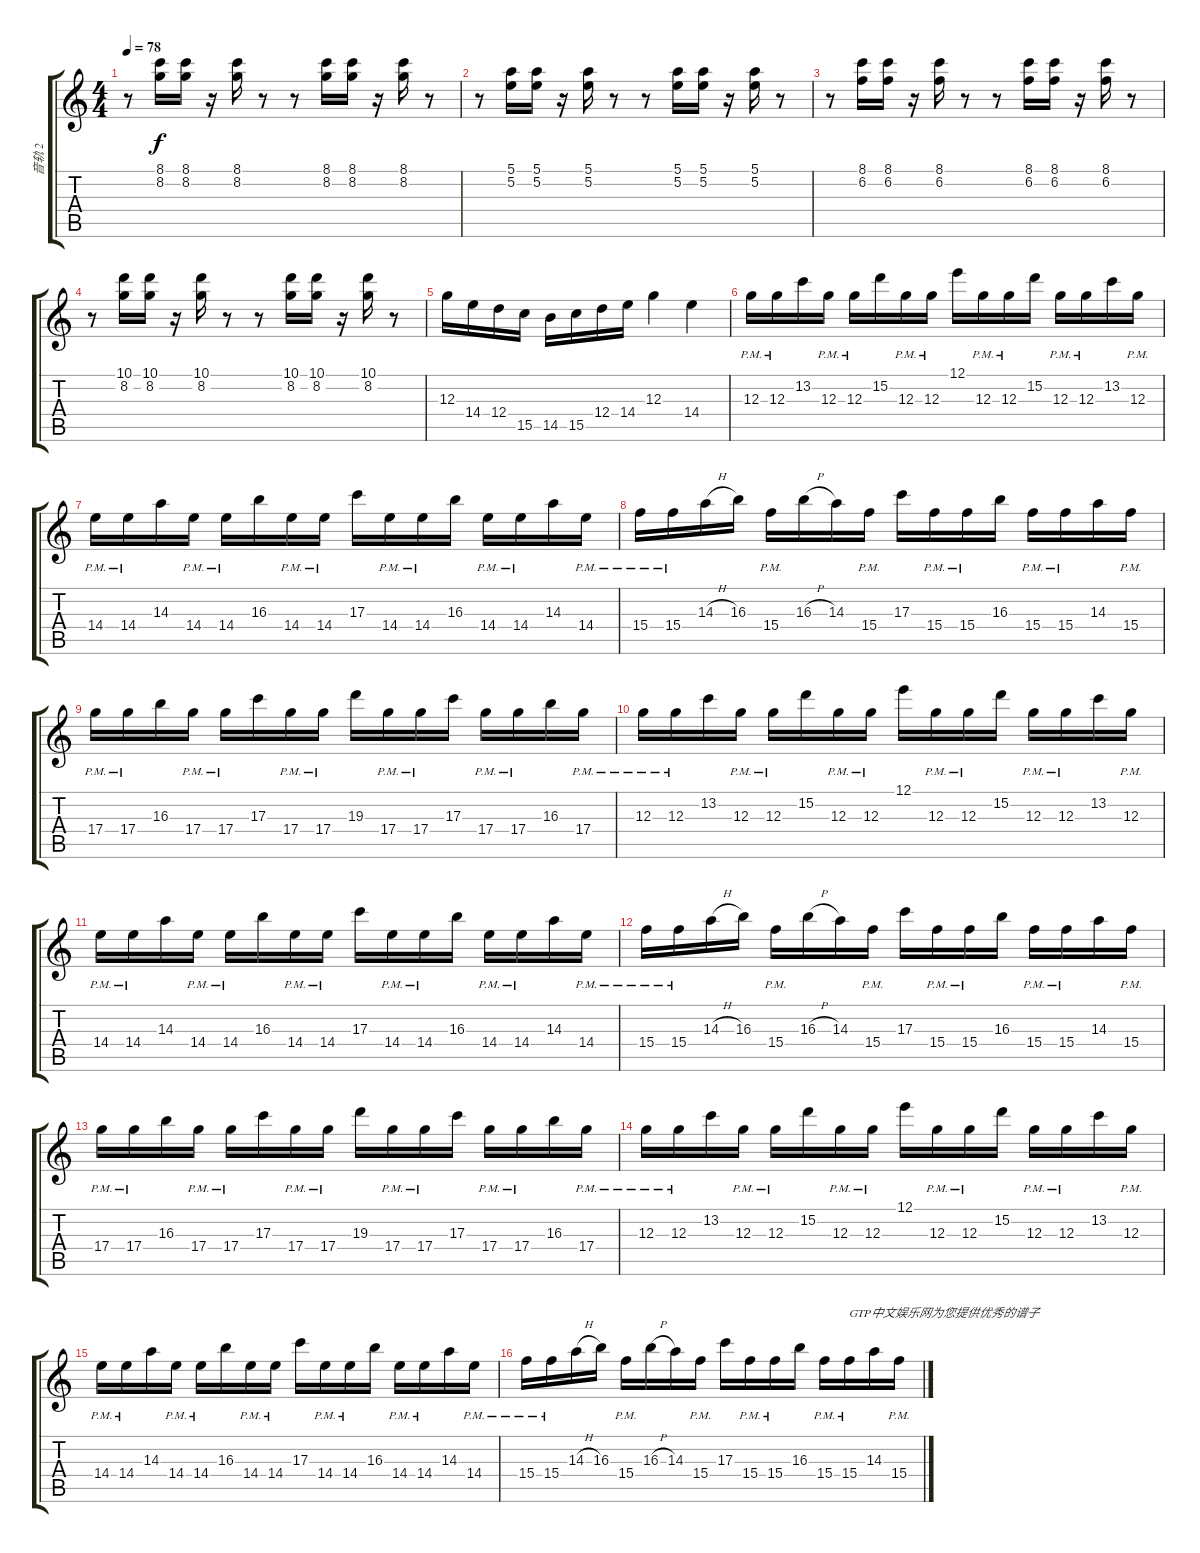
\track ("音轨 2" "音轨 2") {instrument distortionguitar}
\staff {score tabs}
\tuning (E4 B3 G3 D3 A2 E2) {hide}
\ts (4 4)
\tempo 78
\clef g2
\ks c
r.8{dy f} (8.1 8.2).16 (8.1 8.2).16 r.16 (8.1 8.2).16 r.8 r.8 (8.1 8.2).16 (8.1 8.2).16 r.16 (8.1 8.2).16 r.8 |
r.8 (5.1 5.2).16 (5.1 5.2).16 r.16 (5.1 5.2).16 r.8 r.8 (5.1 5.2).16 (5.1 5.2).16 r.16 (5.1 5.2).16 r.8 |
r.8 (8.1 6.2).16 (8.1 6.2).16 r.16 (8.1 6.2).16 r.8 r.8 (8.1 6.2).16 (8.1 6.2).16 r.16 (8.1 6.2).16 r.8 |
r.8 (10.1 8.2).16 (10.1 8.2).16 r.16 (10.1 8.2).16 r.8 r.8 (10.1 8.2).16 (10.1 8.2).16 r.16 (10.1 8.2).16 r.8 |
12.3.16{volume 10 instrument distortionguitar} 14.4.16 12.4.16 15.5.16 14.5.16 15.5.16 12.4.16 14.4.16 12.3.4 14.4.4 |
12.3{pm}.16{volume 10 instrument overdrivenguitar} 12.3{pm}.16 13.2.16 12.3{pm}.16 12.3{pm}.16 15.2.16 12.3{pm}.16 12.3{pm}.16 12.1.16 12.3{pm}.16 12.3{pm}.16 15.2.16 12.3{pm}.16 12.3{pm}.16 13.2.16 12.3{pm}.16 |
14.4{pm}.16 14.4{pm}.16 14.3.16 14.4{pm}.16 14.4{pm}.16 16.3.16 14.4{pm}.16 14.4{pm}.16 17.3.16 14.4{pm}.16 14.4{pm}.16 16.3.16 14.4{pm}.16 14.4{pm}.16 14.3.16 14.4{pm}.16 |
15.4{pm}.16 15.4{pm}.16 14.3{h}.16 16.3.16 15.4{pm}.16 16.3{h}.16 14.3.16 15.4{pm}.16 17.3.16 15.4{pm}.16 15.4{pm}.16 16.3.16 15.4{pm}.16 15.4{pm}.16 14.3.16 15.4{pm}.16 |
17.4{pm}.16 17.4{pm}.16 16.3.16 17.4{pm}.16 17.4{pm}.16 17.3.16 17.4{pm}.16 17.4{pm}.16 19.3.16 17.4{pm}.16 17.4{pm}.16 17.3.16 17.4{pm}.16 17.4{pm}.16 16.3.16 17.4{pm}.16 |
12.3{pm}.16 12.3{pm}.16 13.2.16 12.3{pm}.16 12.3{pm}.16 15.2.16 12.3{pm}.16 12.3{pm}.16 12.1.16 12.3{pm}.16 12.3{pm}.16 15.2.16 12.3{pm}.16 12.3{pm}.16 13.2.16 12.3{pm}.16 |
14.4{pm}.16 14.4{pm}.16 14.3.16 14.4{pm}.16 14.4{pm}.16 16.3.16 14.4{pm}.16 14.4{pm}.16 17.3.16 14.4{pm}.16 14.4{pm}.16 16.3.16 14.4{pm}.16 14.4{pm}.16 14.3.16 14.4{pm}.16 |
15.4{pm}.16 15.4{pm}.16 14.3{h}.16 16.3.16 15.4{pm}.16 16.3{h}.16 14.3.16 15.4{pm}.16 17.3.16 15.4{pm}.16 15.4{pm}.16 16.3.16 15.4{pm}.16 15.4{pm}.16 14.3.16 15.4{pm}.16 |
17.4{pm}.16 17.4{pm}.16 16.3.16 17.4{pm}.16 17.4{pm}.16 17.3.16 17.4{pm}.16 17.4{pm}.16 19.3.16 17.4{pm}.16 17.4{pm}.16 17.3.16 17.4{pm}.16 17.4{pm}.16 16.3.16 17.4{pm}.16 |
12.3{pm}.16 12.3{pm}.16 13.2.16 12.3{pm}.16 12.3{pm}.16 15.2.16 12.3{pm}.16 12.3{pm}.16 12.1.16 12.3{pm}.16 12.3{pm}.16 15.2.16 12.3{pm}.16 12.3{pm}.16 13.2.16 12.3{pm}.16 |
14.4{pm}.16 14.4{pm}.16 14.3.16 14.4{pm}.16 14.4{pm}.16 16.3.16 14.4{pm}.16 14.4{pm}.16 17.3.16 14.4{pm}.16 14.4{pm}.16 16.3.16 14.4{pm}.16 14.4{pm}.16 14.3.16 14.4{pm}.16 |
15.4{pm}.16 15.4{pm}.16 14.3{h}.16 16.3.16 15.4{pm}.16 16.3{h}.16 14.3.16 15.4{pm}.16 17.3.16 15.4{pm}.16 15.4{pm}.16 16.3.16 15.4{pm}.16 15.4{pm}.16{txt "GTP中文娱乐网为您提供优秀的谱子"} 14.3.16 15.4{pm}.16
